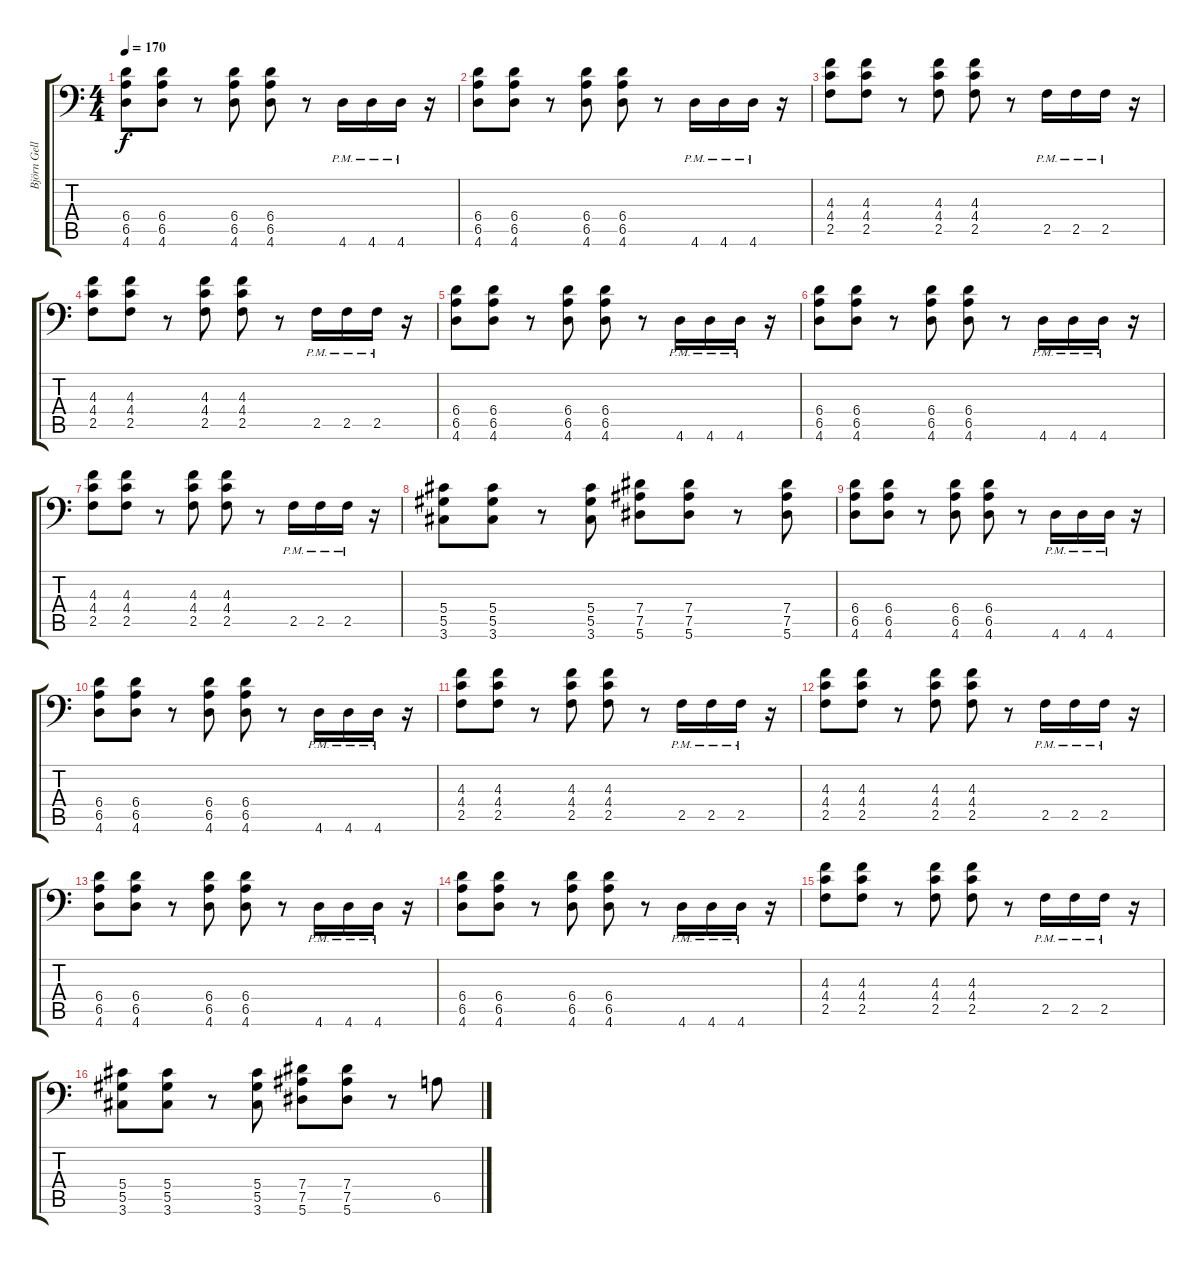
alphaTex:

\track ("Björn Gellotte" "Björn Gell") {instrument distortionguitar}
\staff {score tabs}
\tuning (Bb3 F3 Db3 Ab2 Eb2 Bb1) {hide}
\ts (4 4)
\tempo 170
\clef f4
\ks c
(6.4 6.5 4.6).8{dy f} (6.4 6.5 4.6).8 r.8 (6.4 6.5 4.6).8 (6.4 6.5 4.6).8 r.8 4.6{pm}.16 4.6{pm}.16 4.6{pm}.16 r.16 |
(6.4 6.5 4.6).8 (6.4 6.5 4.6).8 r.8 (6.4 6.5 4.6).8 (6.4 6.5 4.6).8 r.8 4.6{pm}.16 4.6{pm}.16 4.6{pm}.16 r.16 |
(4.3 4.4 2.5).8 (4.3 4.4 2.5).8 r.8 (4.3 4.4 2.5).8 (4.3 4.4 2.5).8 r.8 2.5{pm}.16 2.5{pm}.16 2.5{pm}.16 r.16 |
(4.3 4.4 2.5).8 (4.3 4.4 2.5).8 r.8 (4.3 4.4 2.5).8 (4.3 4.4 2.5).8 r.8 2.5{pm}.16 2.5{pm}.16 2.5{pm}.16 r.16 |
(6.4 6.5 4.6).8 (6.4 6.5 4.6).8 r.8 (6.4 6.5 4.6).8 (6.4 6.5 4.6).8 r.8 4.6{pm}.16 4.6{pm}.16 4.6{pm}.16 r.16 |
(6.4 6.5 4.6).8 (6.4 6.5 4.6).8 r.8 (6.4 6.5 4.6).8 (6.4 6.5 4.6).8 r.8 4.6{pm}.16 4.6{pm}.16 4.6{pm}.16 r.16 |
(4.3 4.4 2.5).8 (4.3 4.4 2.5).8 r.8 (4.3 4.4 2.5).8 (4.3 4.4 2.5).8 r.8 2.5{pm}.16 2.5{pm}.16 2.5{pm}.16 r.16 |
(5.4 5.5 3.6).8 (5.4 5.5 3.6).8 r.8 (5.4 5.5 3.6).8 (7.4 7.5 5.6).8 (7.4 7.5 5.6).8 r.8 (7.4 7.5 5.6).8 |
(6.4 6.5 4.6).8 (6.4 6.5 4.6).8 r.8 (6.4 6.5 4.6).8 (6.4 6.5 4.6).8 r.8 4.6{pm}.16 4.6{pm}.16 4.6{pm}.16 r.16 |
(6.4 6.5 4.6).8 (6.4 6.5 4.6).8 r.8 (6.4 6.5 4.6).8 (6.4 6.5 4.6).8 r.8 4.6{pm}.16 4.6{pm}.16 4.6{pm}.16 r.16 |
(4.3 4.4 2.5).8 (4.3 4.4 2.5).8 r.8 (4.3 4.4 2.5).8 (4.3 4.4 2.5).8 r.8 2.5{pm}.16 2.5{pm}.16 2.5{pm}.16 r.16 |
(4.3 4.4 2.5).8 (4.3 4.4 2.5).8 r.8 (4.3 4.4 2.5).8 (4.3 4.4 2.5).8 r.8 2.5{pm}.16 2.5{pm}.16 2.5{pm}.16 r.16 |
(6.4 6.5 4.6).8 (6.4 6.5 4.6).8 r.8 (6.4 6.5 4.6).8 (6.4 6.5 4.6).8 r.8 4.6{pm}.16 4.6{pm}.16 4.6{pm}.16 r.16 |
(6.4 6.5 4.6).8 (6.4 6.5 4.6).8 r.8 (6.4 6.5 4.6).8 (6.4 6.5 4.6).8 r.8 4.6{pm}.16 4.6{pm}.16 4.6{pm}.16 r.16 |
(4.3 4.4 2.5).8 (4.3 4.4 2.5).8 r.8 (4.3 4.4 2.5).8 (4.3 4.4 2.5).8 r.8 2.5{pm}.16 2.5{pm}.16 2.5{pm}.16 r.16 |
(5.4 5.5 3.6).8 (5.4 5.5 3.6).8 r.8 (5.4 5.5 3.6).8 (7.4 7.5 5.6).8 (7.4 7.5 5.6).8 r.8 6.5.8
